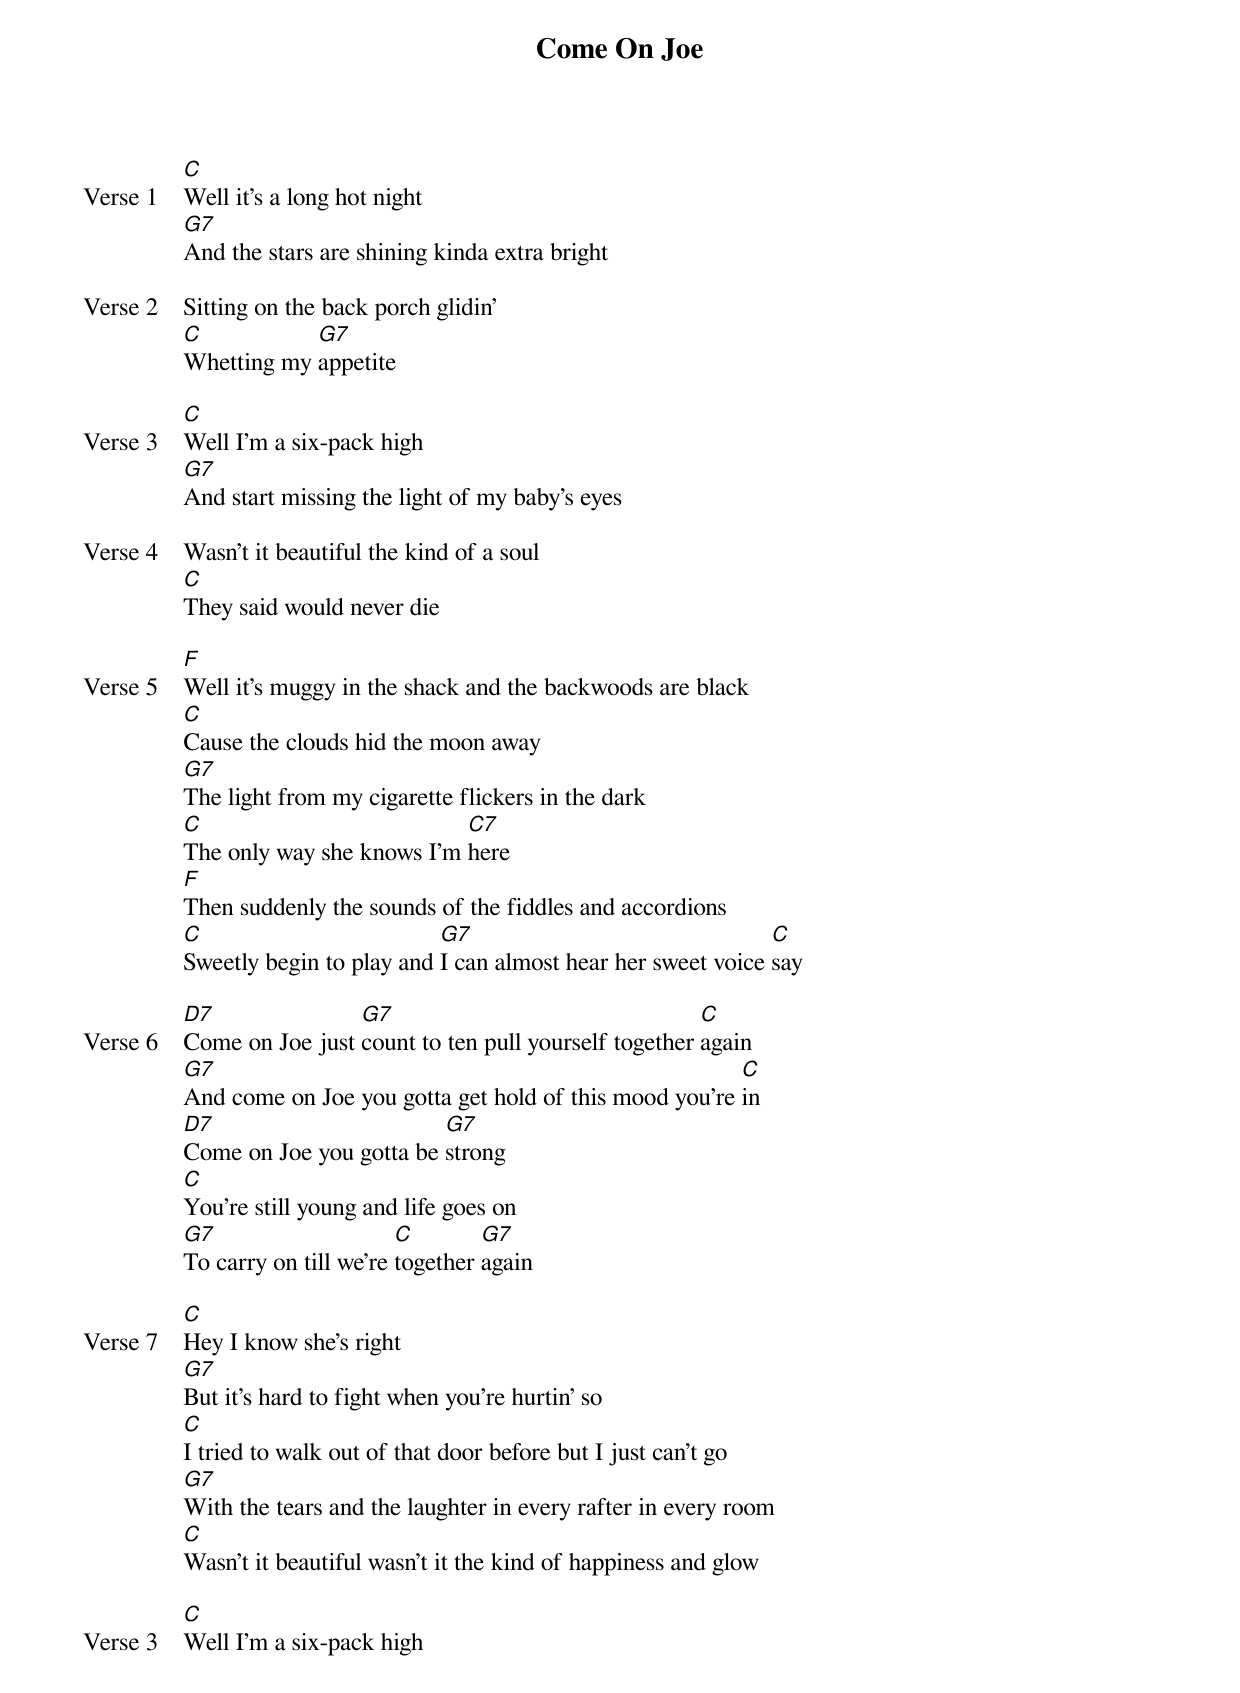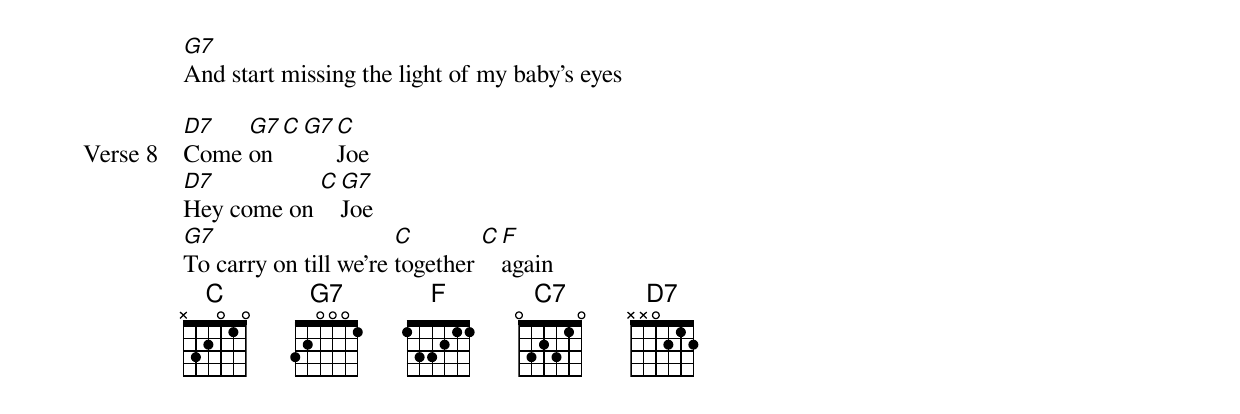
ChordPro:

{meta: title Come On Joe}
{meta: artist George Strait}
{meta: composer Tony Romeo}
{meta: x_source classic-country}
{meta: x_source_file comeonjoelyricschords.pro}
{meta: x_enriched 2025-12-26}

{start_of_verse: Verse 1}
[C]Well it's a long hot night
[G7]And the stars are shining kinda extra bright
{end_of_verse}

{start_of_verse: Verse 2}
Sitting on the back porch glidin'
[C]Whetting my [G7]appetite
{end_of_verse}

{start_of_verse: Verse 3}
[C]Well I'm a six-pack high
[G7]And start missing the light of my baby's eyes
{end_of_verse}

{start_of_verse: Verse 4}
Wasn't it beautiful the kind of a soul
[C]They said would never die
{end_of_verse}

{start_of_verse: Verse 5}
[F]Well it's muggy in the shack and the backwoods are black
[C]Cause the clouds hid the moon away
[G7]The light from my cigarette flickers in the dark
[C]The only way she knows I'm [C7]here
[F]Then suddenly the sounds of the fiddles and accordions
[C]Sweetly begin to play and [G7]I can almost hear her sweet voice [C]say
{end_of_verse}

{start_of_verse: Verse 6}
[D7]Come on Joe just [G7]count to ten pull yourself together [C]again
[G7]And come on Joe you gotta get hold of this mood you're [C]in
[D7]Come on Joe you gotta be [G7]strong
[C]You're still young and life goes on
[G7]To carry on till we're [C]together [G7]again
{end_of_verse}

{start_of_verse: Verse 7}
[C]Hey I know she's right
[G7]But it's hard to fight when you're hurtin' so
[C]I tried to walk out of that door before but I just can't go
[G7]With the tears and the laughter in every rafter in every room
[C]Wasn't it beautiful wasn't it the kind of happiness and glow
{end_of_verse}

{start_of_verse: Verse 3}
[C]Well I'm a six-pack high
[G7]And start missing the light of my baby's eyes
{end_of_verse}

{start_of_verse: Verse 8}
[D7]Come [G7]on [C][G7][C]Joe
[D7]Hey come on [C][G7]Joe
[G7]To carry on till we're [C]together [C][F]again
{end_of_verse}
